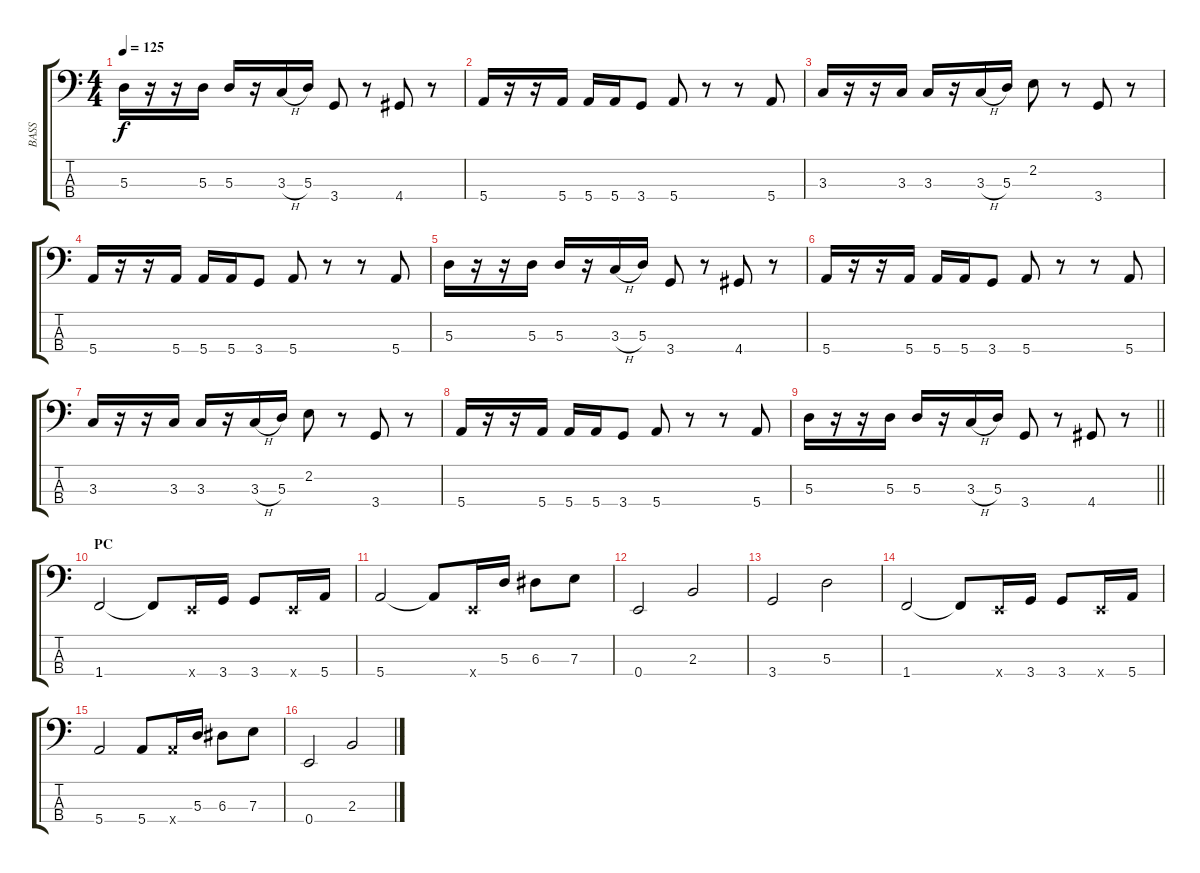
\track ("BASS" "BASS") {instrument electricbassfinger}
\staff {score tabs}
\tuning (G2 D2 A1 E1) {hide}
\ts (4 4)
\tempo 125
\clef f4
\ks c
5.3.16{dy f} r.16 r.16 5.3.16 5.3.16 r.16 3.3{h}.16 5.3.16 3.4.8 r.8 4.4.8 r.8 |
5.4.16 r.16 r.16 5.4.16 5.4.16 5.4.16 3.4.8 5.4.8 r.8 r.8 5.4.8 |
3.3.16 r.16 r.16 3.3.16 3.3.16 r.16 3.3{h}.16 5.3.16 2.2.8 r.8 3.4.8 r.8 |
5.4.16 r.16 r.16 5.4.16 5.4.16 5.4.16 3.4.8 5.4.8 r.8 r.8 5.4.8 |
5.3.16 r.16 r.16 5.3.16 5.3.16 r.16 3.3{h}.16 5.3.16 3.4.8 r.8 4.4.8 r.8 |
5.4.16 r.16 r.16 5.4.16 5.4.16 5.4.16 3.4.8 5.4.8 r.8 r.8 5.4.8 |
3.3.16 r.16 r.16 3.3.16 3.3.16 r.16 3.3{h}.16 5.3.16 2.2.8 r.8 3.4.8 r.8 |
5.4.16 r.16 r.16 5.4.16 5.4.16 5.4.16 3.4.8 5.4.8 r.8 r.8 5.4.8 |
\barLineRight lightlight
5.3.16 r.16 r.16 5.3.16 5.3.16 r.16 3.3{h}.16 5.3.16 3.4.8 r.8 4.4.8 r.8 |
\section ("" "PC")
1.4.2 1.4{t}.8 0.4{x}.16 3.4.16 3.4.8 0.4{x}.16 5.4.16 |
5.4.2 5.4{t}.8 0.4{x}.16 5.3.16 6.3.8 7.3.8 |
0.4.2 2.3.2 |
3.4.2 5.3.2 |
1.4.2 1.4{t}.8 0.4{x}.16 3.4.16 3.4.8 0.4{x}.16 5.4.16 |
5.4.2 5.4.8 5.4{x}.16 5.3.16 6.3.8 7.3.8 |
0.4.2 2.3.2
